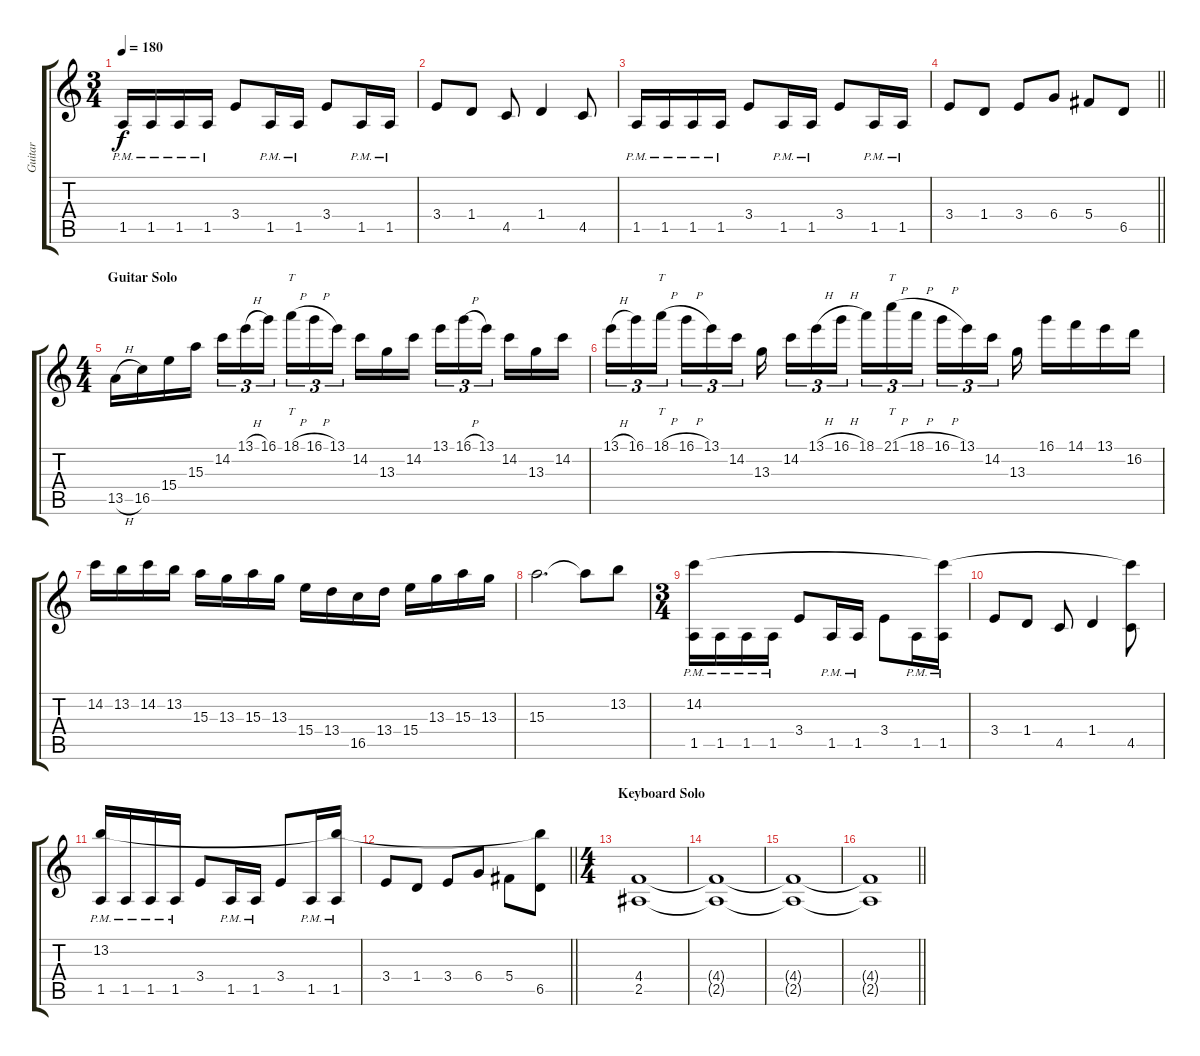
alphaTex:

\track ("Guitar" "Guitar") {instrument distortionguitar}
\staff {score tabs}
\tuning (Eb4 Bb3 Gb3 Db3 Ab2 Eb2) {hide}
\ts (3 4)
\tempo 180
\clef g2
\ks c
1.5{pm}.16{dy f} 1.5{pm}.16 1.5{pm}.16 1.5{pm}.16 3.4.8 1.5{pm}.16 1.5{pm}.16 3.4.8 1.5{pm}.16 1.5{pm}.16 |
3.4.8 1.4.8 4.5.8 1.4.4 4.5.8 |
1.5{pm}.16 1.5{pm}.16 1.5{pm}.16 1.5{pm}.16 3.4.8 1.5{pm}.16 1.5{pm}.16 3.4.8 1.5{pm}.16 1.5{pm}.16 |
\barLineRight lightlight
3.4.8 1.4.8 3.4.8 6.4.8 5.4.8 6.5.8 |
\ts (4 4)
\section ("" "Guitar Solo")
13.5{h}.16 16.5.16 15.4.16 15.3.16 14.2.16{tu (3 2)} 13.1{h}.16{tu (3 2)} 16.1.16{tu (3 2) beam splitsecondary} 18.1{h}.16{tt tu (3 2)} 16.1{h}.16{tu (3 2)} 13.1.16{tu (3 2)} 14.2.16 13.3.16 14.2.16{beam splitsecondary} 13.1.16{tu (3 2)} 16.1{h}.16{tu (3 2)} 13.1.16{tu (3 2) beam splitsecondary} 14.2.16 13.3.16 14.2.16 |
13.1{h}.16{tu (3 2)} 16.1.16{tu (3 2)} 18.1{h}.16{tt tu (3 2) beam splitsecondary} 16.1{h}.16{tu (3 2)} 13.1.16{tu (3 2)} 14.2.16{tu (3 2)} 13.3.16{beam splitsecondary} 14.2.16{tu (3 2)} 13.1{h}.16{tu (3 2)} 16.1{h}.16{tu (3 2) beam splitsecondary} 18.1.16{tu (3 2)} 21.1{h}.16{tt tu (3 2)} 18.1{h}.16{tu (3 2) beam splitsecondary} 16.1{h}.16{tu (3 2)} 13.1.16{tu (3 2)} 14.2.16{tu (3 2) beam splitsecondary} 13.3.16 16.1.16 14.1.16 13.1.16 16.2.16 |
14.2.16 13.2.16 14.2.16 13.2.16 15.3.16 13.3.16 15.3.16 13.3.16 15.4.16 13.4.16 16.5.16 13.4.16 15.4.16 13.3.16 15.3.16 13.3.16 |
15.3.2{d} 15.3{t}.8 13.2.8 |
\ts (3 4)
(14.2 1.5{pm}).16 1.5{pm}.16 1.5{pm}.16 1.5{pm}.16 3.4.8 1.5{pm}.16 1.5{pm}.16 3.4.8 1.5{pm}.16 (14.2{t} 1.5{pm}).16 |
3.4.8 1.4.8 4.5.8 1.4.4 (14.2{t} 4.5).8 |
(13.2 1.5{pm}).16 1.5{pm}.16 1.5{pm}.16 1.5{pm}.16 3.4.8 1.5{pm}.16 1.5{pm}.16 3.4.8 1.5{pm}.16 (13.2{t} 1.5{pm}).16 |
\barLineRight lightlight
3.4.8 1.4.8 3.4.8 6.4.8 5.4.8 (13.2{t} 6.5).8 |
\ts (4 4)
\section ("" "Keyboard Solo")
(4.4 2.5).1 |
(4.4{t} 2.5{t}).1 |
(4.4{t} 2.5{t}).1 |
\barLineRight lightlight
(4.4{t} 2.5{t}).1
